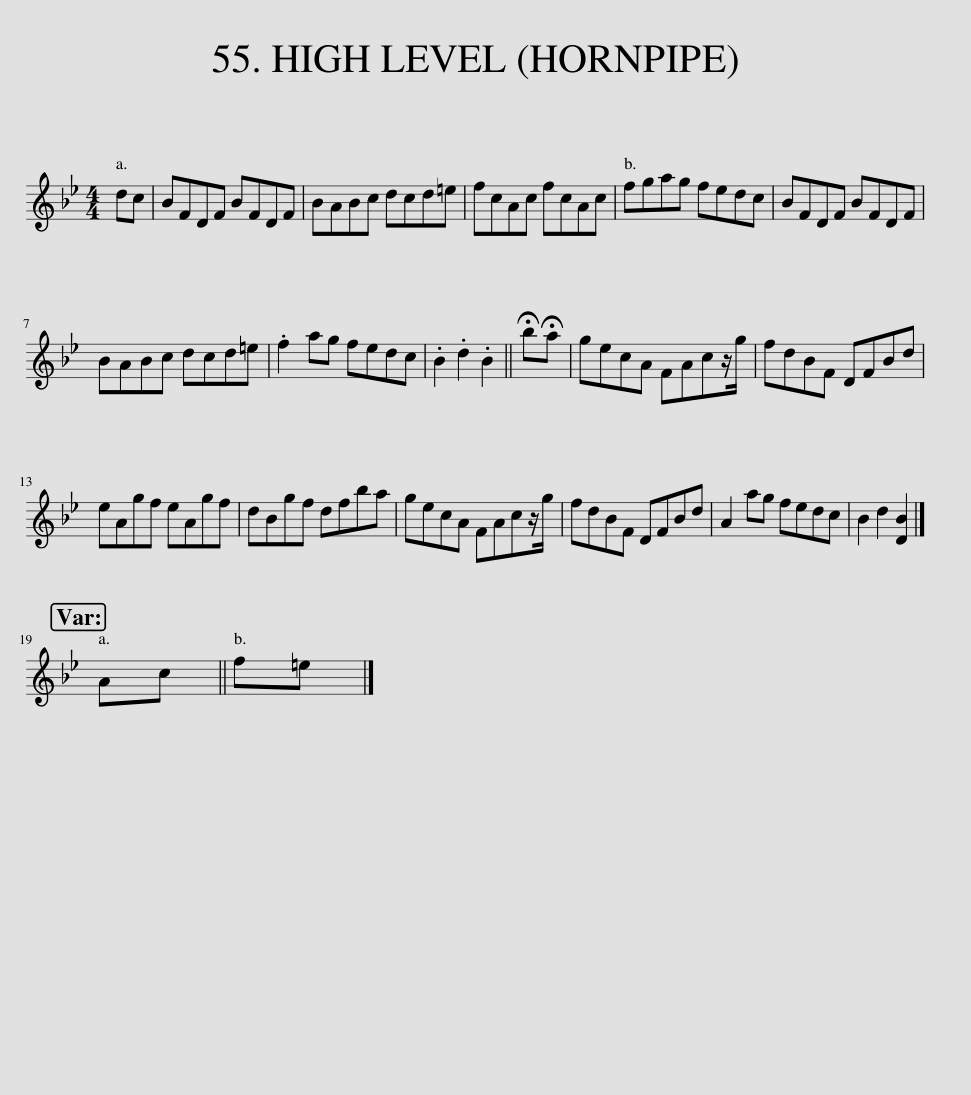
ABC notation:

X:1
L:1/8
M:4/4
I:linebreak $
K:Bb
V:1 treble
V:1
 dc | BFDF BFDF | BABc dcd=e | fcAc fcAc | fgag fedc | %5
 BFDF BFDF |$ BABc dcd=e | .f2 ag fedc | .B2 .d2 .B2 || !fermata!b!fermata!a | %10
 gecA FAcz/g/ | fdBF DFBd |$ eAgf eAgf | dBgf dfba | gecA FAcz/g/ | %15
 fdBF DFBd | A2 ag fedc | B2 d2 [DB]2 |]$ Ac || f=e |] %20
